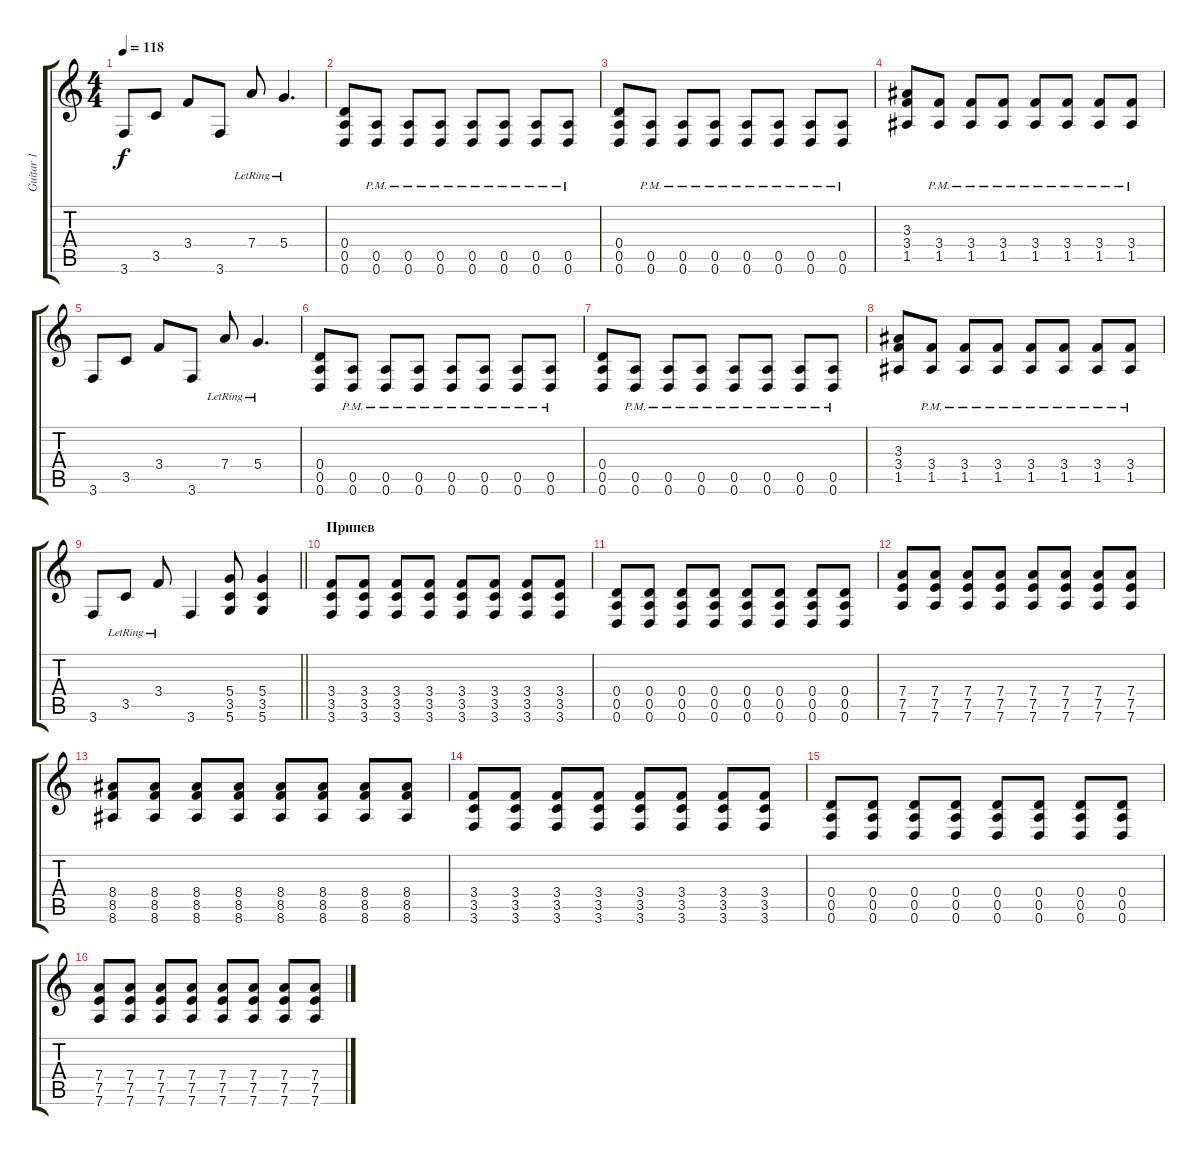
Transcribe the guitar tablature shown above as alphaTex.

\track ("Guitar 1" "Guitar 1") {instrument distortionguitar}
\staff {score tabs}
\tuning (E4 B3 G3 D3 A2 D2) {hide}
\ts (4 4)
\tempo 118
\clef g2
\ks c
3.6.8{dy f} 3.5.8 3.4.8 3.6.8 7.4{lr}.8 5.4{lr}.4{d} |
(0.4 0.5 0.6).8 (0.5{pm} 0.6{pm}).8 (0.5{pm} 0.6{pm}).8 (0.5{pm} 0.6{pm}).8 (0.5{pm} 0.6{pm}).8 (0.5{pm} 0.6{pm}).8 (0.5{pm} 0.6{pm}).8 (0.5{pm} 0.6{pm}).8 |
(0.4 0.5 0.6).8 (0.5{pm} 0.6{pm}).8 (0.5{pm} 0.6{pm}).8 (0.5{pm} 0.6{pm}).8 (0.5{pm} 0.6{pm}).8 (0.5{pm} 0.6{pm}).8 (0.5{pm} 0.6{pm}).8 (0.5{pm} 0.6{pm}).8 |
(3.3 3.4 1.5).8 (3.4{pm} 1.5{pm}).8 (3.4{pm} 1.5{pm}).8 (3.4{pm} 1.5{pm}).8 (3.4{pm} 1.5).8 (3.4{pm} 1.5{pm}).8 (3.4{pm} 1.5{pm}).8 (3.4{pm} 1.5{pm}).8 |
3.6.8 3.5.8 3.4.8 3.6.8 7.4{lr}.8 5.4{lr}.4{d} |
(0.4 0.5 0.6).8 (0.5{pm} 0.6{pm}).8 (0.5{pm} 0.6{pm}).8 (0.5{pm} 0.6{pm}).8 (0.5{pm} 0.6{pm}).8 (0.5{pm} 0.6{pm}).8 (0.5{pm} 0.6{pm}).8 (0.5{pm} 0.6{pm}).8 |
(0.4 0.5 0.6).8 (0.5{pm} 0.6{pm}).8 (0.5{pm} 0.6{pm}).8 (0.5{pm} 0.6{pm}).8 (0.5{pm} 0.6{pm}).8 (0.5{pm} 0.6{pm}).8 (0.5{pm} 0.6{pm}).8 (0.5{pm} 0.6{pm}).8 |
(3.3 3.4 1.5).8 (3.4{pm} 1.5{pm}).8 (3.4{pm} 1.5{pm}).8 (3.4{pm} 1.5{pm}).8 (3.4{pm} 1.5).8 (3.4{pm} 1.5{pm}).8 (3.4{pm} 1.5{pm}).8 (3.4{pm} 1.5{pm}).8 |
\barLineRight lightlight
3.6.8 3.5{lr}.8 3.4{lr}.8 3.6.4 (5.4 3.5 5.6).8 (5.4 3.5 5.6).4 |
\section ("" "Припев")
(3.4 3.5 3.6).8 (3.4 3.5 3.6).8 (3.4 3.5 3.6).8 (3.4 3.5 3.6).8 (3.4 3.5 3.6).8 (3.4 3.5 3.6).8 (3.4 3.5 3.6).8 (3.4 3.5 3.6).8 |
(0.4 0.5 0.6).8 (0.4 0.5 0.6).8 (0.4 0.5 0.6).8 (0.4 0.5 0.6).8 (0.4 0.5 0.6).8 (0.4 0.5 0.6).8 (0.4 0.5 0.6).8 (0.4 0.5 0.6).8 |
(7.4 7.5 7.6).8 (7.4 7.5 7.6).8 (7.4 7.5 7.6).8 (7.4 7.5 7.6).8 (7.4 7.5 7.6).8 (7.4 7.5 7.6).8 (7.4 7.5 7.6).8 (7.4 7.5 7.6).8 |
(8.4 8.5 8.6).8 (8.4 8.5 8.6).8 (8.4 8.5 8.6).8 (8.4 8.5 8.6).8 (8.4 8.5 8.6).8 (8.4 8.5 8.6).8 (8.4 8.5 8.6).8 (8.4 8.5 8.6).8 |
(3.4 3.5 3.6).8 (3.4 3.5 3.6).8 (3.4 3.5 3.6).8 (3.4 3.5 3.6).8 (3.4 3.5 3.6).8 (3.4 3.5 3.6).8 (3.4 3.5 3.6).8 (3.4 3.5 3.6).8 |
(0.4 0.5 0.6).8 (0.4 0.5 0.6).8 (0.4 0.5 0.6).8 (0.4 0.5 0.6).8 (0.4 0.5 0.6).8 (0.4 0.5 0.6).8 (0.4 0.5 0.6).8 (0.4 0.5 0.6).8 |
(7.4 7.5 7.6).8 (7.4 7.5 7.6).8 (7.4 7.5 7.6).8 (7.4 7.5 7.6).8 (7.4 7.5 7.6).8 (7.4 7.5 7.6).8 (7.4 7.5 7.6).8 (7.4 7.5 7.6).8
